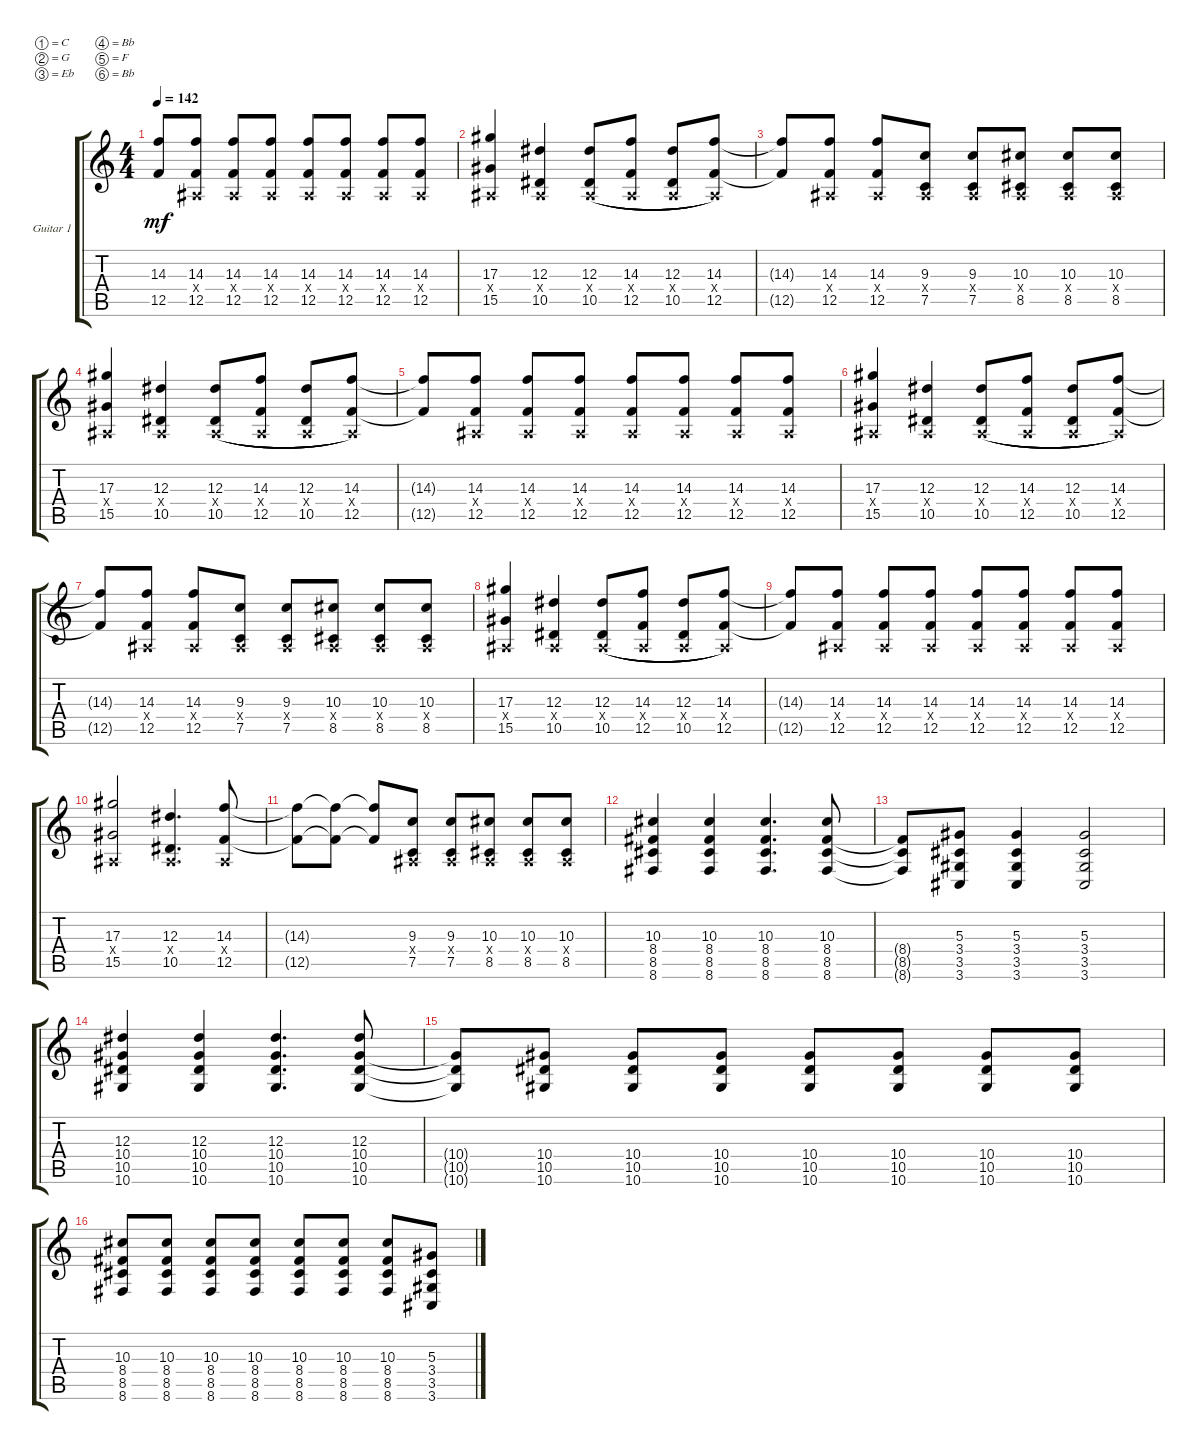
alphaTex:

\defaultSystemsLayout 4
\bracketExtendMode groupsimilarinstruments
\firstSystemTrackNameOrientation horizontal
\otherSystemsTrackNameOrientation horizontal
\track ("Guitar 1" "Guitar 1") {instrument overdrivenguitar}
\staff {score tabs}
\tuning (C4 G3 Eb3 Bb2 F2 Bb1)
\ts (4 4)
\tempo 142
\clef g2
\ks c
(12.5{t} 14.3{t}).8{dy mf} (14.3 12.5 0.4{x}).8 (12.5 14.3 0.4{x}).8 (14.3 12.5 0.4{x}).8 (12.5 14.3 0.4{x}).8 (12.5 14.3 0.4{x}).8 (12.5 14.3 0.4{x}).8 (12.5 14.3 0.4{x}).8 |
(17.3 15.5 0.4{x}).4 (12.3 10.5 0.4{x}).4 (12.3 10.5 0.4{x}).8{legatoorigin} (12.5 14.3 0.4{x}).8{legatoorigin} (10.5 12.3 0.4{x}).8{legatoorigin} (14.3 12.5 0.4{x}).8 |
(12.5{t} 14.3{t}).8 (14.3 12.5 0.4{x}).8 (12.5 14.3 0.4{x}).8 (9.3 7.5 0.4{x}).8 (9.3 7.5 0.4{x}).8 (8.5 10.3 0.4{x}).8 (8.5 10.3 0.4{x}).8 (10.3 8.5 0.4{x}).8 |
(17.3 15.5 0.4{x}).4 (12.3 10.5 0.4{x}).4 (12.3 10.5 0.4{x}).8{legatoorigin} (12.5 14.3 0.4{x}).8{legatoorigin} (10.5 12.3 0.4{x}).8{legatoorigin} (14.3 12.5 0.4{x}).8 |
(12.5{t} 14.3{t}).8 (14.3 12.5 0.4{x}).8 (12.5 14.3 0.4{x}).8 (14.3 12.5 0.4{x}).8 (12.5 14.3 0.4{x}).8 (12.5 14.3 0.4{x}).8 (12.5 14.3 0.4{x}).8 (12.5 14.3 0.4{x}).8 |
(17.3 15.5 0.4{x}).4 (12.3 10.5 0.4{x}).4 (12.3 10.5 0.4{x}).8{legatoorigin} (12.5 14.3 0.4{x}).8{legatoorigin} (10.5 12.3 0.4{x}).8{legatoorigin} (14.3 12.5 0.4{x}).8 |
(12.5{t} 14.3{t}).8 (14.3 12.5 0.4{x}).8 (12.5 14.3 0.4{x}).8 (9.3 7.5 0.4{x}).8 (9.3 7.5 0.4{x}).8 (8.5 10.3 0.4{x}).8 (8.5 10.3 0.4{x}).8 (10.3 8.5 0.4{x}).8 |
(17.3 15.5 0.4{x}).4 (12.3 10.5 0.4{x}).4 (12.3 10.5 0.4{x}).8{legatoorigin} (12.5 14.3 0.4{x}).8{legatoorigin} (10.5 12.3 0.4{x}).8{legatoorigin} (14.3 12.5 0.4{x}).8 |
(12.5{t} 14.3{t}).8 (14.3 12.5 0.4{x}).8 (12.5 14.3 0.4{x}).8 (14.3 12.5 0.4{x}).8 (12.5 14.3 0.4{x}).8 (12.5 14.3 0.4{x}).8 (12.5 14.3 0.4{x}).8 (12.5 14.3 0.4{x}).8 |
(17.3 15.5 0.4{x}).2 (12.3 10.5 0.4{x}).4{d} (14.3 12.5 0.4{x}).8 |
(12.5{t} 14.3{t}).8 (14.3{t} 12.5{t}).8 (12.5{t} 14.3{t}).8 (9.3 7.5 0.4{x}).8 (9.3 7.5 0.4{x}).8 (8.5 10.3 0.4{x}).8 (8.5 10.3 0.4{x}).8 (10.3 8.5 0.4{x}).8 |
(8.5 8.4 8.6 10.3).4 (8.4 8.5 8.6 10.3).4 (8.5 8.4 8.6 10.3).4{d} (8.4 8.5 8.6 10.3).8 |
(8.6{t} 8.5{t} 8.4{t}).8 (3.6 3.5 3.4 5.3).8 (3.4 3.5 3.6 5.3).4 (3.4 3.5 3.6 5.3).2 |
(10.4 10.5 10.6 12.3).4 (10.4 10.5 10.6 12.3).4 (10.6 10.5 10.4 12.3).4{d} (10.4 10.5 10.6 12.3).8 |
(10.6{t} 10.5{t} 10.4{t}).8 (10.6 10.5 10.4).8 (10.4 10.5 10.6).8 (10.6 10.5 10.4).8 (10.4 10.5 10.6).8 (10.4 10.5 10.6).8 (10.4 10.5 10.6).8 (10.4 10.5 10.6).8 |
(8.4 8.5 8.6 10.3).8 (8.6 8.5 8.4 10.3).8 (8.4 8.5 8.6 10.3).8 (8.6 8.5 8.4 10.3).8 (8.4 8.5 8.6 10.3).8 (8.6 8.5 8.4 10.3).8 (8.4 8.5 8.6 10.3).8 (3.6 3.5 3.4 5.3).8
